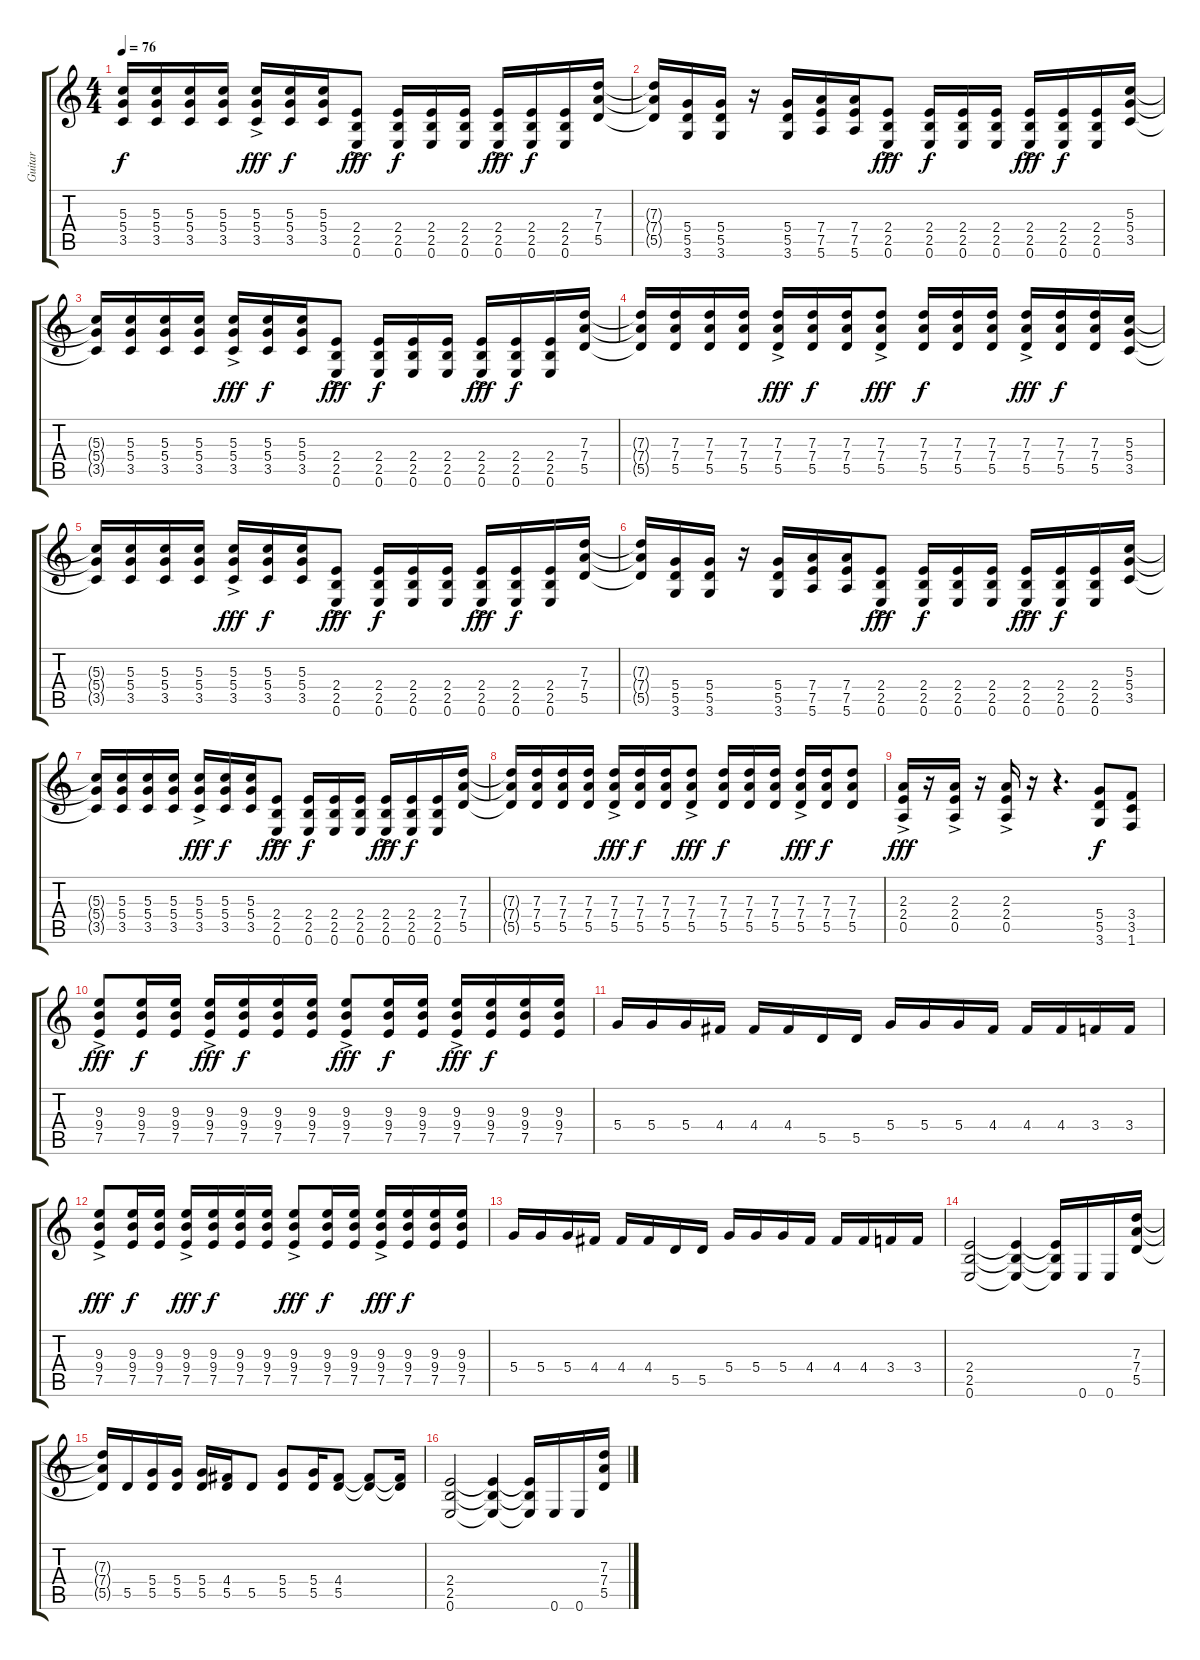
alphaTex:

\track ("Guitar" "Guitar") {instrument distortionguitar}
\staff {score tabs}
\tuning (E4 B3 G3 D3 A2 E2) {hide}
\ts (4 4)
\tempo 76
\clef g2
\ks c
(5.3{t} 5.4{t} 3.5{t}).16{dy f} (5.3 5.4 3.5).16 (5.3 5.4 3.5).16 (5.3 5.4 3.5).16 (5.3{ac} 5.4{ac} 3.5{ac}).16{dy fff} (5.3 5.4 3.5).16{dy f} (5.3 5.4 3.5).16 (2.4{ac} 2.5{ac} 0.6{ac}).8{dy fff} (2.4 2.5 0.6).16{dy f} (2.4 2.5 0.6).16 (2.4 2.5 0.6).16 (2.4{ac} 2.5{ac} 0.6{ac}).16{dy fff} (2.4 2.5 0.6).16{dy f} (2.4 2.5 0.6).16 (7.3 7.4 5.5).16 |
(7.3{t} 7.4{t} 5.5{t}).16 (5.4 5.5 3.6).16 (5.4 5.5 3.6).16 r.16 (5.4 5.5 3.6).16 (7.4 7.5 5.6).16 (7.4 7.5 5.6).16 (2.4{ac} 2.5{ac} 0.6{ac}).8{dy fff} (2.4 2.5 0.6).16{dy f} (2.4 2.5 0.6).16 (2.4 2.5 0.6).16 (2.4{ac} 2.5{ac} 0.6{ac}).16{dy fff} (2.4 2.5 0.6).16{dy f} (2.4 2.5 0.6).16 (5.3 5.4 3.5).16 |
(5.3{t} 5.4{t} 3.5{t}).16 (5.3 5.4 3.5).16 (5.3 5.4 3.5).16 (5.3 5.4 3.5).16 (5.3{ac} 5.4{ac} 3.5{ac}).16{dy fff} (5.3 5.4 3.5).16{dy f} (5.3 5.4 3.5).16 (2.4{ac} 2.5{ac} 0.6{ac}).8{dy fff} (2.4 2.5 0.6).16{dy f} (2.4 2.5 0.6).16 (2.4 2.5 0.6).16 (2.4{ac} 2.5{ac} 0.6{ac}).16{dy fff} (2.4 2.5 0.6).16{dy f} (2.4 2.5 0.6).16 (7.3 7.4 5.5).16 |
(7.3{t} 7.4{t} 5.5{t}).16 (7.3 7.4 5.5).16 (7.3 7.4 5.5).16 (7.3 7.4 5.5).16 (7.3{ac} 7.4{ac} 5.5{ac}).16{dy fff} (7.3 7.4 5.5).16{dy f} (7.3 7.4 5.5).16 (7.3{ac} 7.4{ac} 5.5{ac}).8{dy fff} (7.3 7.4 5.5).16{dy f} (7.3 7.4 5.5).16 (7.3 7.4 5.5).16 (7.3{ac} 7.4{ac} 5.5{ac}).16{dy fff} (7.3 7.4 5.5).16{dy f} (7.3 7.4 5.5).16 (5.3 5.4 3.5).16 |
(5.3{t} 5.4{t} 3.5{t}).16 (5.3 5.4 3.5).16 (5.3 5.4 3.5).16 (5.3 5.4 3.5).16 (5.3{ac} 5.4{ac} 3.5{ac}).16{dy fff} (5.3 5.4 3.5).16{dy f} (5.3 5.4 3.5).16 (2.4{ac} 2.5{ac} 0.6{ac}).8{dy fff} (2.4 2.5 0.6).16{dy f} (2.4 2.5 0.6).16 (2.4 2.5 0.6).16 (2.4{ac} 2.5{ac} 0.6{ac}).16{dy fff} (2.4 2.5 0.6).16{dy f} (2.4 2.5 0.6).16 (7.3 7.4 5.5).16 |
(7.3{t} 7.4{t} 5.5{t}).16 (5.4 5.5 3.6).16 (5.4 5.5 3.6).16 r.16 (5.4 5.5 3.6).16 (7.4 7.5 5.6).16 (7.4 7.5 5.6).16 (2.4{ac} 2.5{ac} 0.6{ac}).8{dy fff} (2.4 2.5 0.6).16{dy f} (2.4 2.5 0.6).16 (2.4 2.5 0.6).16 (2.4{ac} 2.5{ac} 0.6{ac}).16{dy fff} (2.4 2.5 0.6).16{dy f} (2.4 2.5 0.6).16 (5.3 5.4 3.5).16 |
(5.3{t} 5.4{t} 3.5{t}).16 (5.3 5.4 3.5).16 (5.3 5.4 3.5).16 (5.3 5.4 3.5).16 (5.3{ac} 5.4{ac} 3.5{ac}).16{dy fff} (5.3 5.4 3.5).16{dy f} (5.3 5.4 3.5).16 (2.4{ac} 2.5{ac} 0.6{ac}).8{dy fff} (2.4 2.5 0.6).16{dy f} (2.4 2.5 0.6).16 (2.4 2.5 0.6).16 (2.4{ac} 2.5{ac} 0.6{ac}).16{dy fff} (2.4 2.5 0.6).16{dy f} (2.4 2.5 0.6).16 (7.3 7.4 5.5).16 |
(7.3{t} 7.4{t} 5.5{t}).16 (7.3 7.4 5.5).16 (7.3 7.4 5.5).16 (7.3 7.4 5.5).16 (7.3{ac} 7.4{ac} 5.5{ac}).16{dy fff} (7.3 7.4 5.5).16{dy f} (7.3 7.4 5.5).16 (7.3{ac} 7.4{ac} 5.5{ac}).8{dy fff} (7.3 7.4 5.5).16{dy f} (7.3 7.4 5.5).16 (7.3 7.4 5.5).16 (7.3{ac} 7.4{ac} 5.5{ac}).16{dy fff} (7.3 7.4 5.5).16{dy f} (7.3 7.4 5.5).8 |
(2.3{ac} 2.4{ac} 0.5{ac}).16{dy fff} r.16 (2.3{ac} 2.4{ac} 0.5{ac}).16 r.16 (2.3{ac} 2.4{ac} 0.5{ac}).16 r.16 r.4{d} (5.4 5.5 3.6).8{dy f} (3.4 3.5 1.6).8 |
(9.3 9.4{ac} 7.5{ac}).8{dy fff} (9.3 9.4 7.5).16{dy f} (9.3 9.4 7.5).16 (9.3 9.4{ac} 7.5{ac}).16{dy fff} (9.3 9.4 7.5).16{dy f} (9.3 9.4 7.5).16 (9.3 9.4 7.5).16 (9.3 9.4{ac} 7.5{ac}).8{dy fff} (9.3 9.4 7.5).16{dy f} (9.3 9.4 7.5).16 (9.3 9.4{ac} 7.5{ac}).16{dy fff} (9.3 9.4 7.5).16{dy f} (9.3 9.4 7.5).16 (9.3 9.4 7.5).16 |
5.4.16 5.4.16 5.4.16 4.4.16 4.4.16 4.4.16 5.5.16 5.5.16 5.4.16 5.4.16 5.4.16 4.4.16 4.4.16 4.4.16 3.4.16 3.4.16 |
(9.3 9.4{ac} 7.5{ac}).8{dy fff} (9.3 9.4 7.5).16{dy f} (9.3 9.4 7.5).16 (9.3 9.4{ac} 7.5{ac}).16{dy fff} (9.3 9.4 7.5).16{dy f} (9.3 9.4 7.5).16 (9.3 9.4 7.5).16 (9.3 9.4{ac} 7.5{ac}).8{dy fff} (9.3 9.4 7.5).16{dy f} (9.3 9.4 7.5).16 (9.3 9.4{ac} 7.5{ac}).16{dy fff} (9.3 9.4 7.5).16{dy f} (9.3 9.4 7.5).16 (9.3 9.4 7.5).16 |
5.4.16 5.4.16 5.4.16 4.4.16 4.4.16 4.4.16 5.5.16 5.5.16 5.4.16 5.4.16 5.4.16 4.4.16 4.4.16 4.4.16 3.4.16 3.4.16 |
(2.4 2.5 0.6).2 (2.4{t} 2.5{t} 0.6{t}).4 (2.4{t} 2.5{t} 0.6{t}).16 0.6.16 0.6.16 (7.3 7.4 5.5).16 |
(7.3{t} 7.4{t} 5.5{t}).16 5.5.16 (5.4 5.5).16 (5.4 5.5).16 (5.4 5.5).16 (4.4 5.5).16 5.5.8 (5.4 5.5).8 (5.4 5.5).16 (4.4 5.5).8 (4.4{t} 5.5{t}).8 (4.4{t} 5.5{t}).16 |
(2.4 2.5 0.6).2 (2.4{t} 2.5{t} 0.6{t}).4 (2.4{t} 2.5{t} 0.6{t}).16 0.6.16 0.6.16 (7.3 7.4 5.5).16
